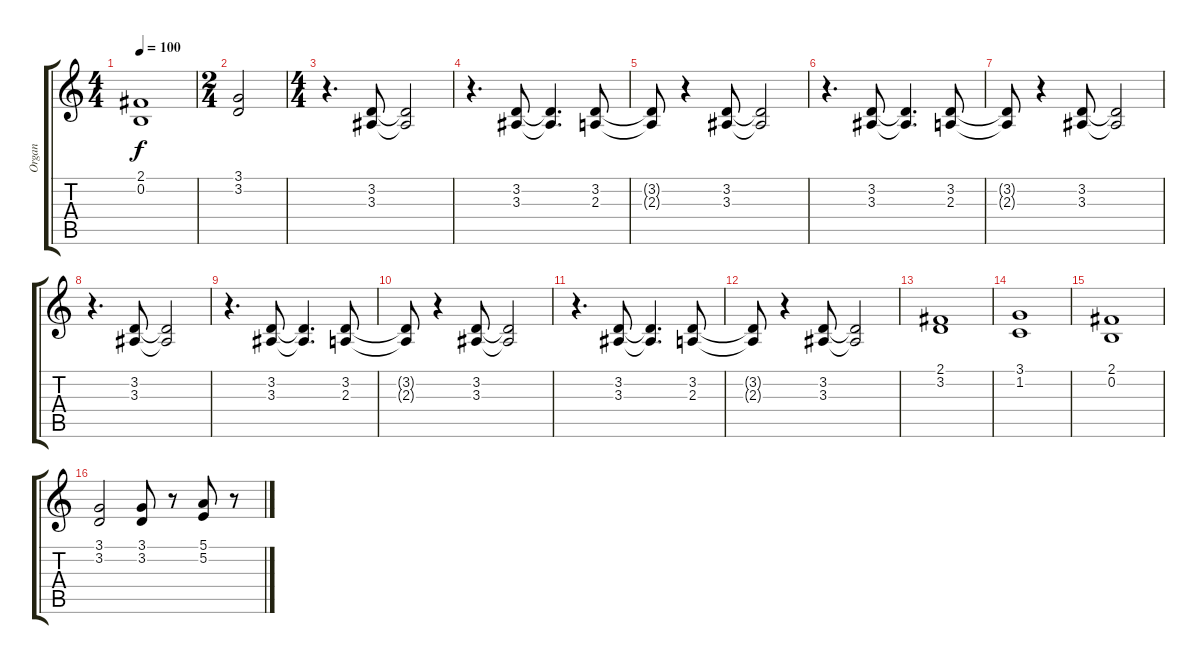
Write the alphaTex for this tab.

\track ("Organ" "Organ") {instrument drawbarorgan}
\staff {score tabs}
\tuning (E4 B3 G3 D3 A2 E2) {hide}
\ts (4 4)
\tempo 100
\clef g2
\ks c
(2.1 0.2).1{dy f} |
\ts (2 4)
(3.1 3.2).2 |
\ts (4 4)
r.4{d} (3.2 3.3).8 (3.2{t} 3.3{t}).2 |
r.4{d} (3.2 3.3).8 (3.2{t} 3.3{t}).4{d} (3.2 2.3).8 |
(3.2{t} 2.3{t}).8 r.4 (3.2 3.3).8 (3.2{t} 3.3{t}).2 |
r.4{d} (3.2 3.3).8 (3.2{t} 3.3{t}).4{d} (3.2 2.3).8 |
(3.2{t} 2.3{t}).8 r.4 (3.2 3.3).8 (3.2{t} 3.3{t}).2 |
r.4{d} (3.2 3.3).8 (3.2{t} 3.3{t}).2 |
r.4{d} (3.2 3.3).8 (3.2{t} 3.3{t}).4{d} (3.2 2.3).8 |
(3.2{t} 2.3{t}).8 r.4 (3.2 3.3).8 (3.2{t} 3.3{t}).2 |
r.4{d} (3.2 3.3).8 (3.2{t} 3.3{t}).4{d} (3.2 2.3).8 |
(3.2{t} 2.3{t}).8 r.4 (3.2 3.3).8 (3.2{t} 3.3{t}).2 |
(2.1 3.2).1 |
(3.1 1.2).1 |
(2.1 0.2).1 |
(3.1 3.2).2 (3.1 3.2).8 r.8 (5.1 5.2).8 r.8
